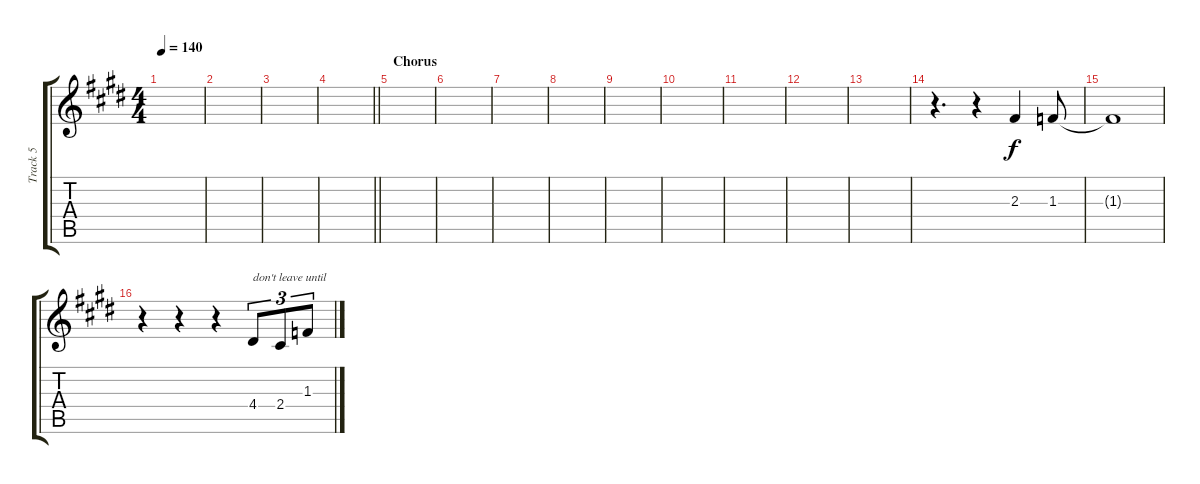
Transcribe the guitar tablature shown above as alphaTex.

\track ("Track 5" "Track 5") {instrument acousticguitarnylon}
\staff {score tabs}
\tuning (Db4 Ab3 E3 B2 Gb2 Db2) {hide}
\ts (4 4)
\tempo 140
\clef g2
\ks e
|
|
|
\barLineRight lightlight
|
\section ("" "Chorus")
|
|
|
|
|
|
|
|
|
r.4{d} r.4 2.3.4 1.3.8 |
1.3{t}.1 |
r.4 r.4 r.4 4.4.8{tu (3 2) txt "don't leave until"} 2.4.8{tu (3 2)} 1.3.8{tu (3 2)}
